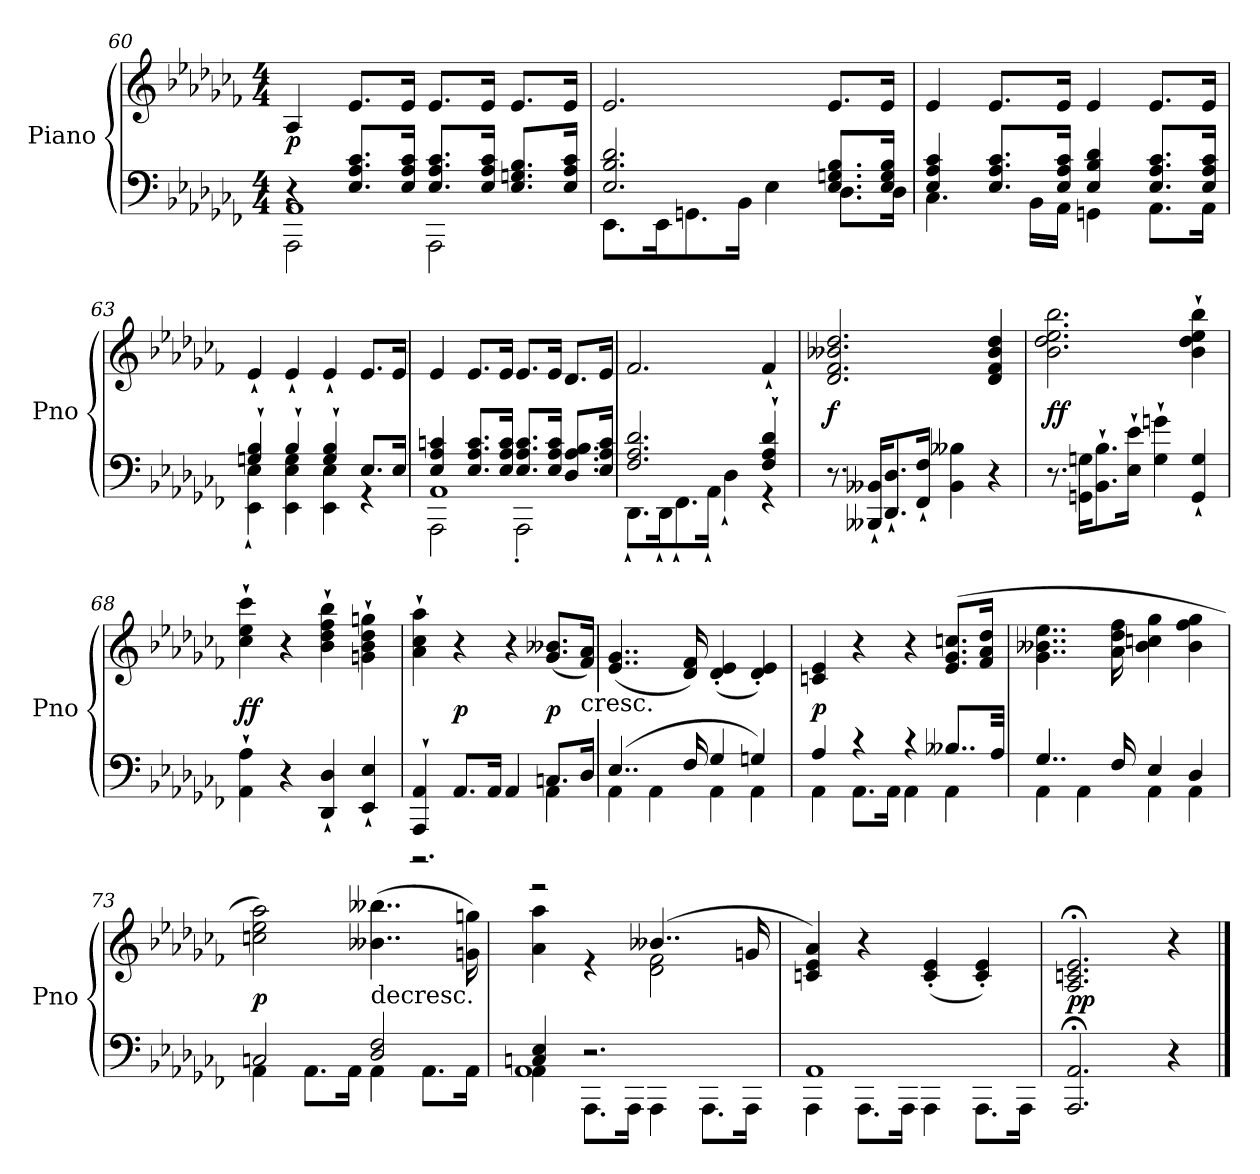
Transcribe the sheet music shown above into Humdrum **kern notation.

**kern	**kern	**dynam
*part1	*part1	*part1
*staff2	*staff1	*staff1/2
*I"Piano	*	*
*I'Pno	*	*
*clefF4	*clefG2	*
*k[b-e-a-d-g-c-f-]	*k[b-e-a-d-g-c-f-]	*
*M4/4	*M4/4	*
=60	=60	=60
*^	*	*
*	*^	*	*
4r	2AAA-	1AA-	4A-	p
8.E- 8.A- 8.c-L	.	.	8.e-L	.
16E- 16A- 16c-Jk	.	.	16e-Jk	.
8.E- 8.A- 8.c-L	2AAA-	.	8.e-L	.
16E- 16A- 16c-Jk	.	.	16e-Jk	.
8.E- 8.Gn 8.B-L	.	.	8.e-L	.
16E- 16A- 16c-Jk	.	.	16e-Jk	.
*	*v	*v	*	*
=61	=61	=61	=61
2.E- 2.B- 2.d-	8.EE-L	2.e-	.
.	16EE-K	.	.
.	8.GGn	.	.
.	16BB-Jk	.	.
.	4E-	.	.
8.E- 8.Gn 8.B-L	8.D-L	8.e-L	.
16E- 16G 16B-Jk	16D-Jk	16e-Jk	.
=62	=62	=62	=62
4E- 4A- 4c-	4.C-	4e-	.
8.E- 8.A- 8.c-L	.	8.e-L	.
.	16BB-LL	.	.
16E- 16A- 16c-Jk	16AA-JJ	16e-Jk	.
4E- 4B- 4d-	4GGn	4e-	.
8.E- 8.A- 8.c-L	8.AA-L	8.e-L	.
16E- 16A- 16c-Jk	16AA-Jk	16e-Jk	.
=63	=63	=63	=63
4Gn` 4B-`	4EE-` 4E-`	4e-`	.
4B-`	4EE- 4E- 4G	4e-`	.
4G` 4B-`	4EE- 4E-	4e-`	.
8.E-L	4r	8.e-L	.
16E-Jk	.	16e-Jk	.
=64	=64	=64	=64
*	*^	*	*
4E- 4A- 4cn	2AAA-	1AA-	4e-	.
8.E- 8.A- 8.cL	.	.	8.e-L	.
16E- 16A- 16cJk	.	.	16e-Jk	.
8.E- 8.A- 8.cL	2AAA-'	.	8.e-L	.
16E- 16A- 16cJk	.	.	16e-Jk	.
8.D- 8.A- 8.B-L	.	.	8.d-L	.
16E- 16A- 16cJk	.	.	16e-Jk	.
*	*v	*v	*	*
=65	=65	=65	=65
2.F- 2.A- 2.d-	8.DD-`L	2.f-	.
.	16DD-`K	.	.
.	8.FF-`	.	.
.	16AA-`Jk	.	.
.	4D-`	.	.
4F-` 4A-` 4d-`	4r	4f-`	.
*v	*v	*	*
=66	=66	=66
8.r	2.d- 2.f- 2.b--X 2.dd-	f
16BBB--X` 16BB--X`KL	.	.
8.DD-` 8.D-`	.	.
16FF-` 16F-`Jk	.	.
4BB-- 4B--X	.	.
4r	4d- 4f- 4b-- 4dd-	.
=67	=67	=67
8.r	2.b- 2.dd- 2.ee- 2.bb-	ff
16GGn 16GnKL	.	.
8.BB-` 8.B-`	.	.
16E-` 16e-`Jk	.	.
4G` 4gn`	.	.
4GG` 4G`	4b-` 4dd-` 4ee-` 4bb-`	.
=68	=68	=68
4AA-` 4A-`	4cc-` 4ee-` 4ccc-`	ff
4r	4r	.
4DD-` 4D-`	4b-` 4dd-` 4ff-` 4bb-`	.
4EE-` 4E-`	4gn` 4b-` 4dd-` 4ggn`	.
=69	=69	=69
*^	*	*
4AAA-` 4AA-`	2.r	4a-` 4cc-` 4aa-`	.
8.AA-L	.	4r	p
16AA-Jk	.	.	.
4AA-	.	4r	.
8.CnL	4AA-	(8.g- 8.b--XL	p
!	!	!LO:TX:c:t=cresc.	!
16D-Jk	.	16f- 16a-Jk)	.
=70	=70	=70	=70
(4..E-	4AA-	(4..e- 4..g-	.
.	4AA-	.	.
16F-	.	16d- 16f-)	.
4G-	4AA-	(4d-' 4e-'	.
4Gn)	4AA-	4d-' 4e-')	.
=71	=71	=71	=71
4A-	4AA-	4cn 4e-	p
4r	8.AA-L	4r	.
.	16AA-Jk	.	.
4r	4AA-	4r	.
8..B--XL	4AA-	(8.e- 8.g- 8.ccnL	.
.	.	16f- 16a- 16dd-Jk	.
32A-Jkk	.	.	.
=72	=72	=72	=72
4..G-	4AA-	4..g- 4..b--X 4..ee-	.
.	4AA-	.	.
16F-	.	16a- 16dd- 16ff-	.
4E-	4AA-	4b-- 4ccn 4gg-	.
4D-	4AA-	4b-- 4ff- 4gg-	.
=73	=73	=73	=73
2Cn	4AA-	2ccn 2ee- 2aa-)	p
.	8.AA-L	.	.
.	16AA-Jk	.	.
!	!	!LO:TX:c:t=decresc.	!
2D- 2F-	4AA-	(4..b--X 4..bb--X	.
.	8.AA-L	.	.
.	16AA-Jk	16gn 16ggn)	.
=74	=74	=74	=74
*	*^	*^	*
4Cn 4E-	4AA-	1AA-	2r	4a- 4aa-	.
2.r	8.AAA-L	.	.	4r	.
.	16AAA-Jk	.	.	.	.
.	4AAA-	.	(4..b--X	2d- 2f-	.
.	8.AAA-L	.	.	.	.
.	16AAA-Jk	.	16gn	.	.
*	*v	*v	*	*	*
*	*	*v	*v	*
=75	=75	=75	=75
1AA-	4AAA-	4cn 4e- 4a-)	.
.	8.AAA-L	4r	.
.	16AAA-Jk	.	.
.	4AAA-	(4c' 4e-'	.
.	8.AAA-L	4c' 4e-')	.
.	16AAA-Jk	.	.
*v	*v	*	*
=76	=76	=76
2.AAA-;< 2.AA-;<	2.A-;< 2.cn;< 2.e-;<	pp
4r	4r	.
==	==	==
*-	*-	*-
